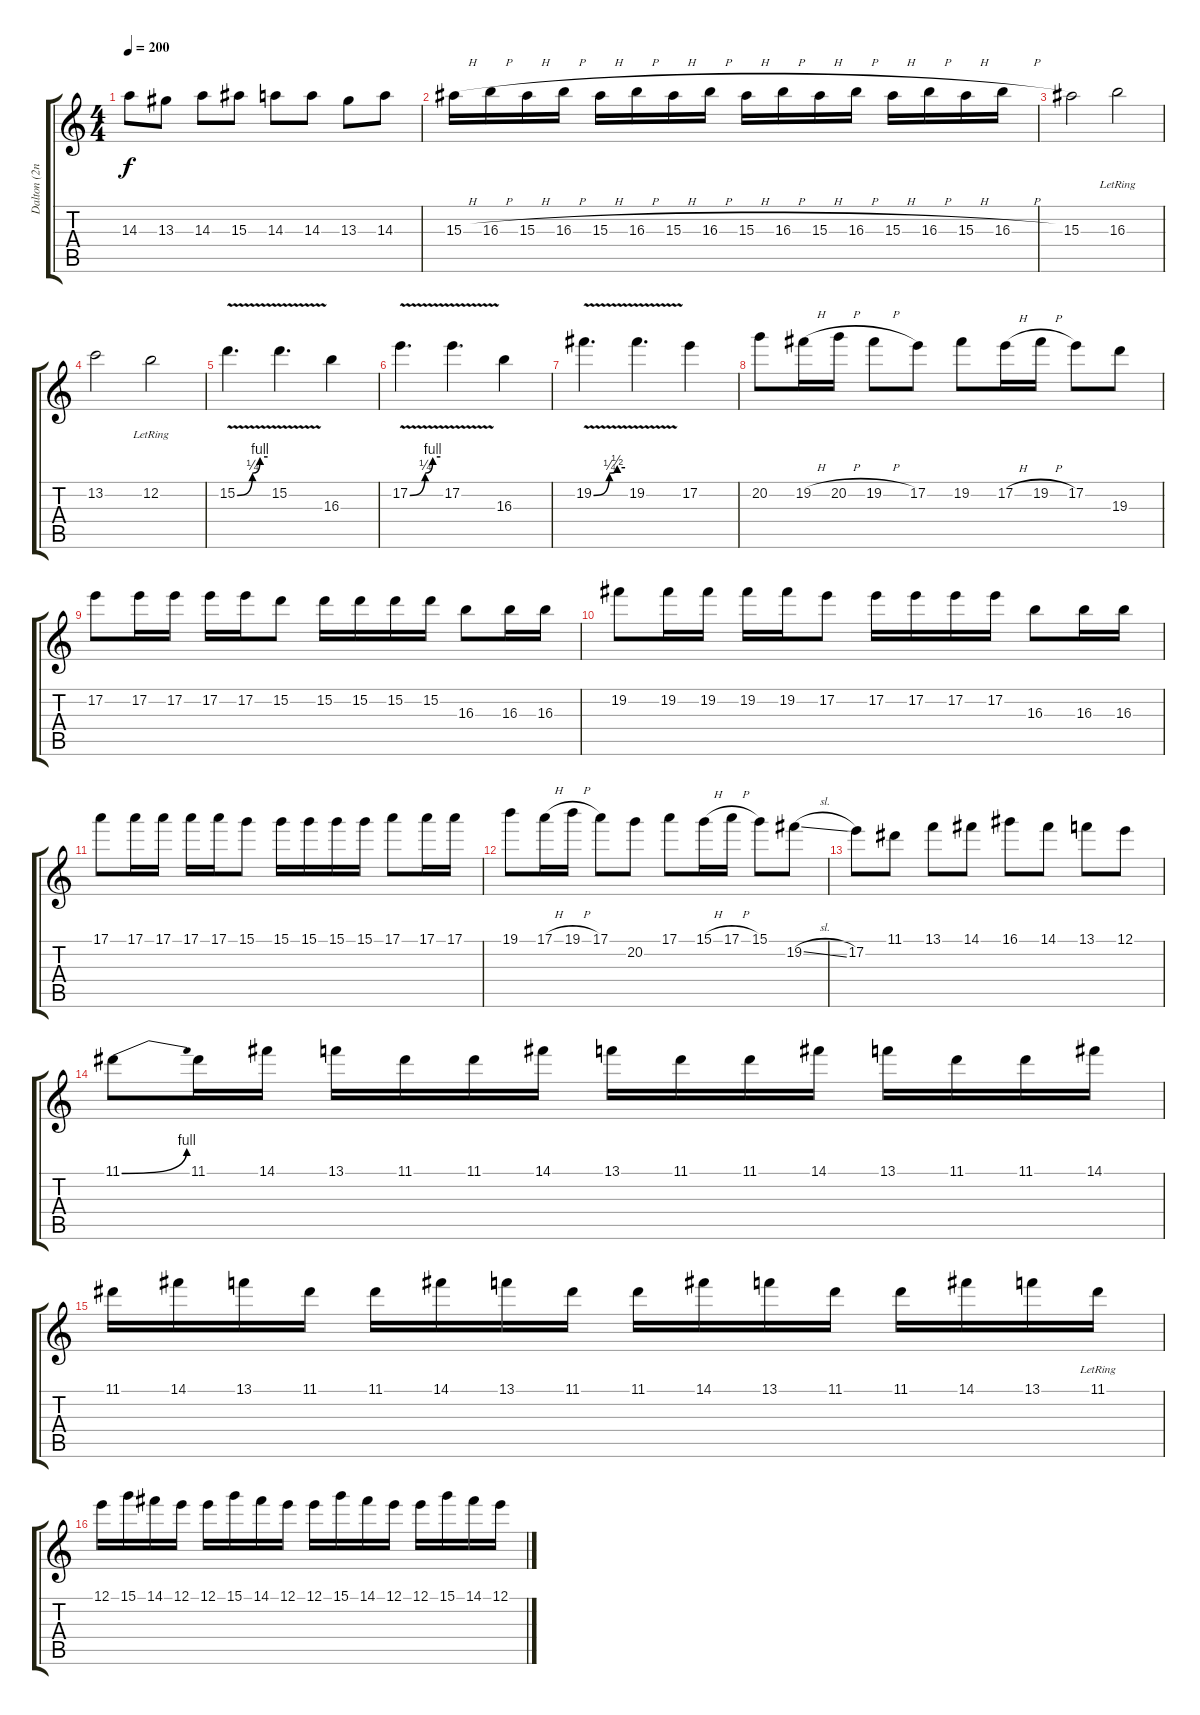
\track ("Dalton (2nd Lead)" "Dalton (2n") {instrument distortionguitar}
\staff {score tabs}
\tuning (E4 B3 G3 D3 A2 E2) {hide}
\ts (4 4)
\tempo 200
\clef g2
\ks c
14.3.8{dy f} 13.3.8 14.3.8 15.3.8 14.3.8 14.3.8 13.3.8 14.3.8 |
15.3{h}.16 16.3{h}.16 15.3{h}.16 16.3{h}.16 15.3{h}.16 16.3{h}.16 15.3{h}.16 16.3{h}.16 15.3{h}.16 16.3{h}.16 15.3{h}.16 16.3{h}.16 15.3{h}.16 16.3{h}.16 15.3{h}.16 16.3{h}.16 |
15.3.2 16.3{lr}.2 |
13.2.2 12.2{lr}.2 |
15.2{be (custom 0 0 30 1 45 4 60 4) v}.4{d} 15.2{v}.4{d} 16.3.4 |
17.2{be (custom 0 0 30 1 45 4 60 4) v}.4{d} 17.2{v}.4{d} 16.3.4 |
19.2{be (custom 0 0 30 1 45 2 60 2) v}.4{d} 19.2{v}.4{d} 17.2.4 |
20.2.8 19.2{h}.16 20.2{h}.16 19.2{h}.8 17.2.8 19.2.8 17.2{h}.16 19.2{h}.16 17.2.8 19.3.8 |
17.2.8 17.2.16 17.2.16 17.2.16 17.2.16 15.2.8 15.2.16 15.2.16 15.2.16 15.2.16 16.3.8 16.3.16 16.3.16 |
19.2.8 19.2.16 19.2.16 19.2.16 19.2.16 17.2.8 17.2.16 17.2.16 17.2.16 17.2.16 16.3.8 16.3.16 16.3.16 |
17.1.8 17.1.16 17.1.16 17.1.16 17.1.16 15.1.8 15.1.16 15.1.16 15.1.16 15.1.16 17.1.8 17.1.16 17.1.16 |
19.1.8 17.1{h}.16 19.1{h}.16 17.1.8 20.2.8 17.1.8 15.1{h}.16 17.1{h}.16 15.1.8 19.2{sl}.8 |
17.2.8 11.1.8 13.1.8 14.1.8 16.1.8 14.1.8 13.1.8 12.1.8 |
11.1{be (bend 0 0 60 4)}.8 11.1.16 14.1.16 13.1.16 11.1.16 11.1.16 14.1.16 13.1.16 11.1.16 11.1.16 14.1.16 13.1.16 11.1.16 11.1.16 14.1.16 |
11.1.16 14.1.16 13.1.16 11.1.16 11.1.16 14.1.16 13.1.16 11.1.16 11.1.16 14.1.16 13.1.16 11.1.16 11.1.16 14.1.16 13.1.16 11.1{lr}.16 |
12.1.16 15.1.16 14.1.16 12.1.16 12.1.16 15.1.16 14.1.16 12.1.16 12.1.16 15.1.16 14.1.16 12.1.16 12.1.16 15.1.16 14.1.16 12.1.16
